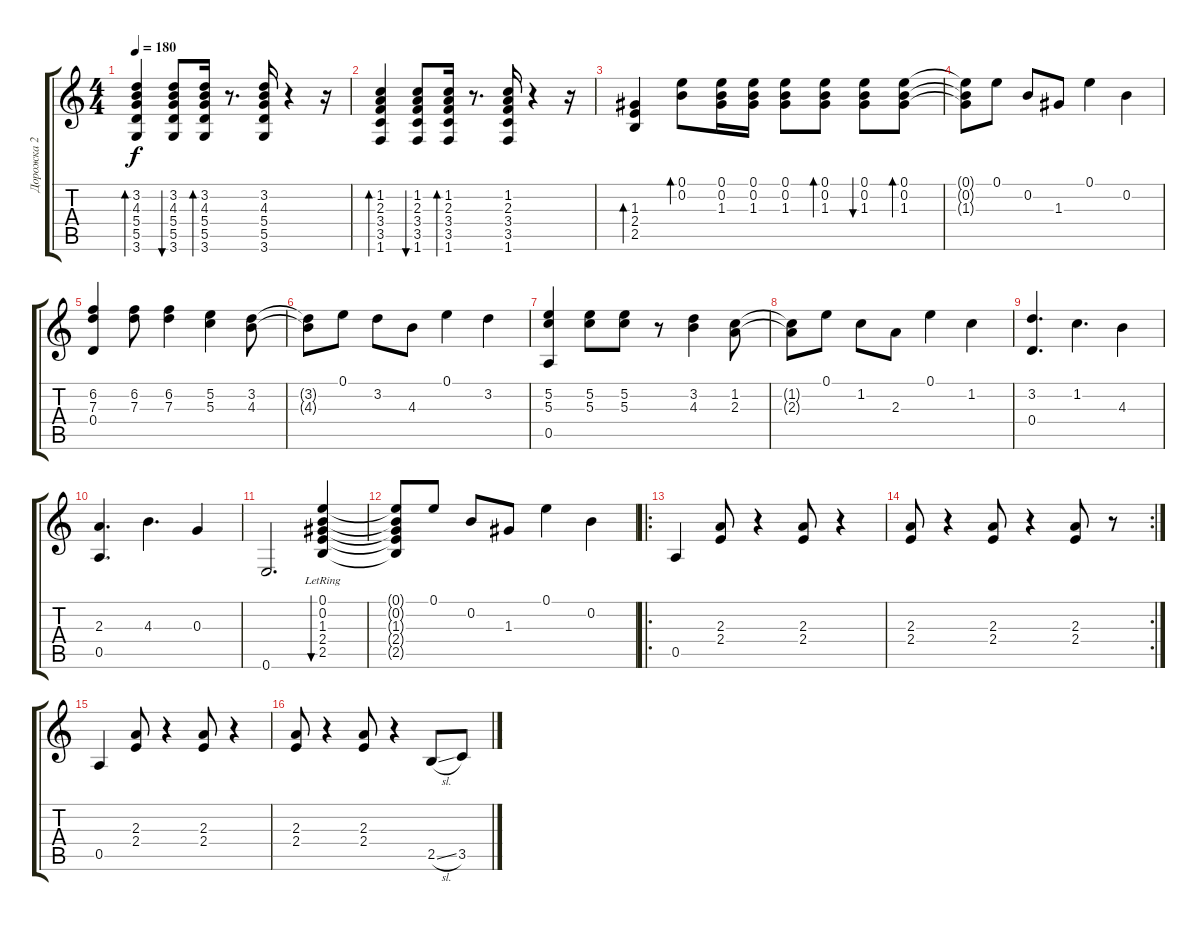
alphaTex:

\track ("Дорожка 2" "Дорожка 2") {instrument acousticguitarsteel}
\staff {score tabs}
\tuning (E4 B3 G3 D3 A2 E2) {hide}
\ts (4 4)
\tempo 180
\clef g2
\ks c
(3.2 4.3 5.4 5.5 3.6).4{bd 30 dy f} (3.2 4.3 5.4 5.5 3.6).8{bu 30} (3.2 4.3 5.4 5.5 3.6).16{bd 30} r.8{d} (3.2 4.3 5.4 5.5 3.6).16 r.4 r.16 |
(1.2 2.3 3.4 3.5 1.6).4{bd 30} (1.2 2.3 3.4 3.5 1.6).8{bu 30} (1.2 2.3 3.4 3.5 1.6).16{bd 30} r.8{d} (1.2 2.3 3.4 3.5 1.6).16 r.4 r.16 |
(1.3 2.4 2.5).4{bd 30} (0.1 0.2).8{bd 30} (0.1 0.2 1.3).16 (0.1 0.2 1.3).16 (0.1 0.2 1.3).8 (0.1 0.2 1.3).8{bd 30} (0.1 0.2 1.3).8{bu 30} (0.1 0.2 1.3).8{bd 30} |
(0.1{t} 0.2{t} 1.3{t}).8 0.1.8 0.2.8 1.3.8 0.1.4 0.2.4 |
(6.2 7.3 0.4).4 (6.2 7.3).8 (6.2 7.3).4 (5.2 5.3).4 (3.2 4.3).8 |
(3.2{t} 4.3{t}).8 0.1.8 3.2.8 4.3.8 0.1.4 3.2.4 |
(5.2 5.3 0.5).4 (5.2 5.3).8 (5.2 5.3).8 r.8 (3.2 4.3).4 (1.2 2.3).8 |
(1.2{t} 2.3{t}).8 0.1.8 1.2.8 2.3.8 0.1.4 1.2.4 |
(3.2 0.4).4{d} 1.2.4{d} 4.3.4 |
(2.3 0.5).4{d} 4.3.4{d} 0.3.4 |
0.6.2{d} (0.1{lr} 0.2{lr} 1.3{lr} 2.4{lr} 2.5{lr}).4{bu 480} |
(0.1{t} 0.2{t} 1.3{t} 2.4{t} 2.5{t}).8 0.1.8 0.2.8 1.3.8 0.1.4 0.2.4 |
\ro
0.5.4 (2.3 2.4).8 r.4 (2.3 2.4).8 r.4 |
\rc 2
(2.3 2.4).8 r.4 (2.3 2.4).8 r.4 (2.3 2.4).8 r.8 |
0.5.4 (2.3 2.4).8 r.4 (2.3 2.4).8 r.4 |
(2.3 2.4).8 r.4 (2.3 2.4).8 r.4 2.5{sl}.8 3.5.8
